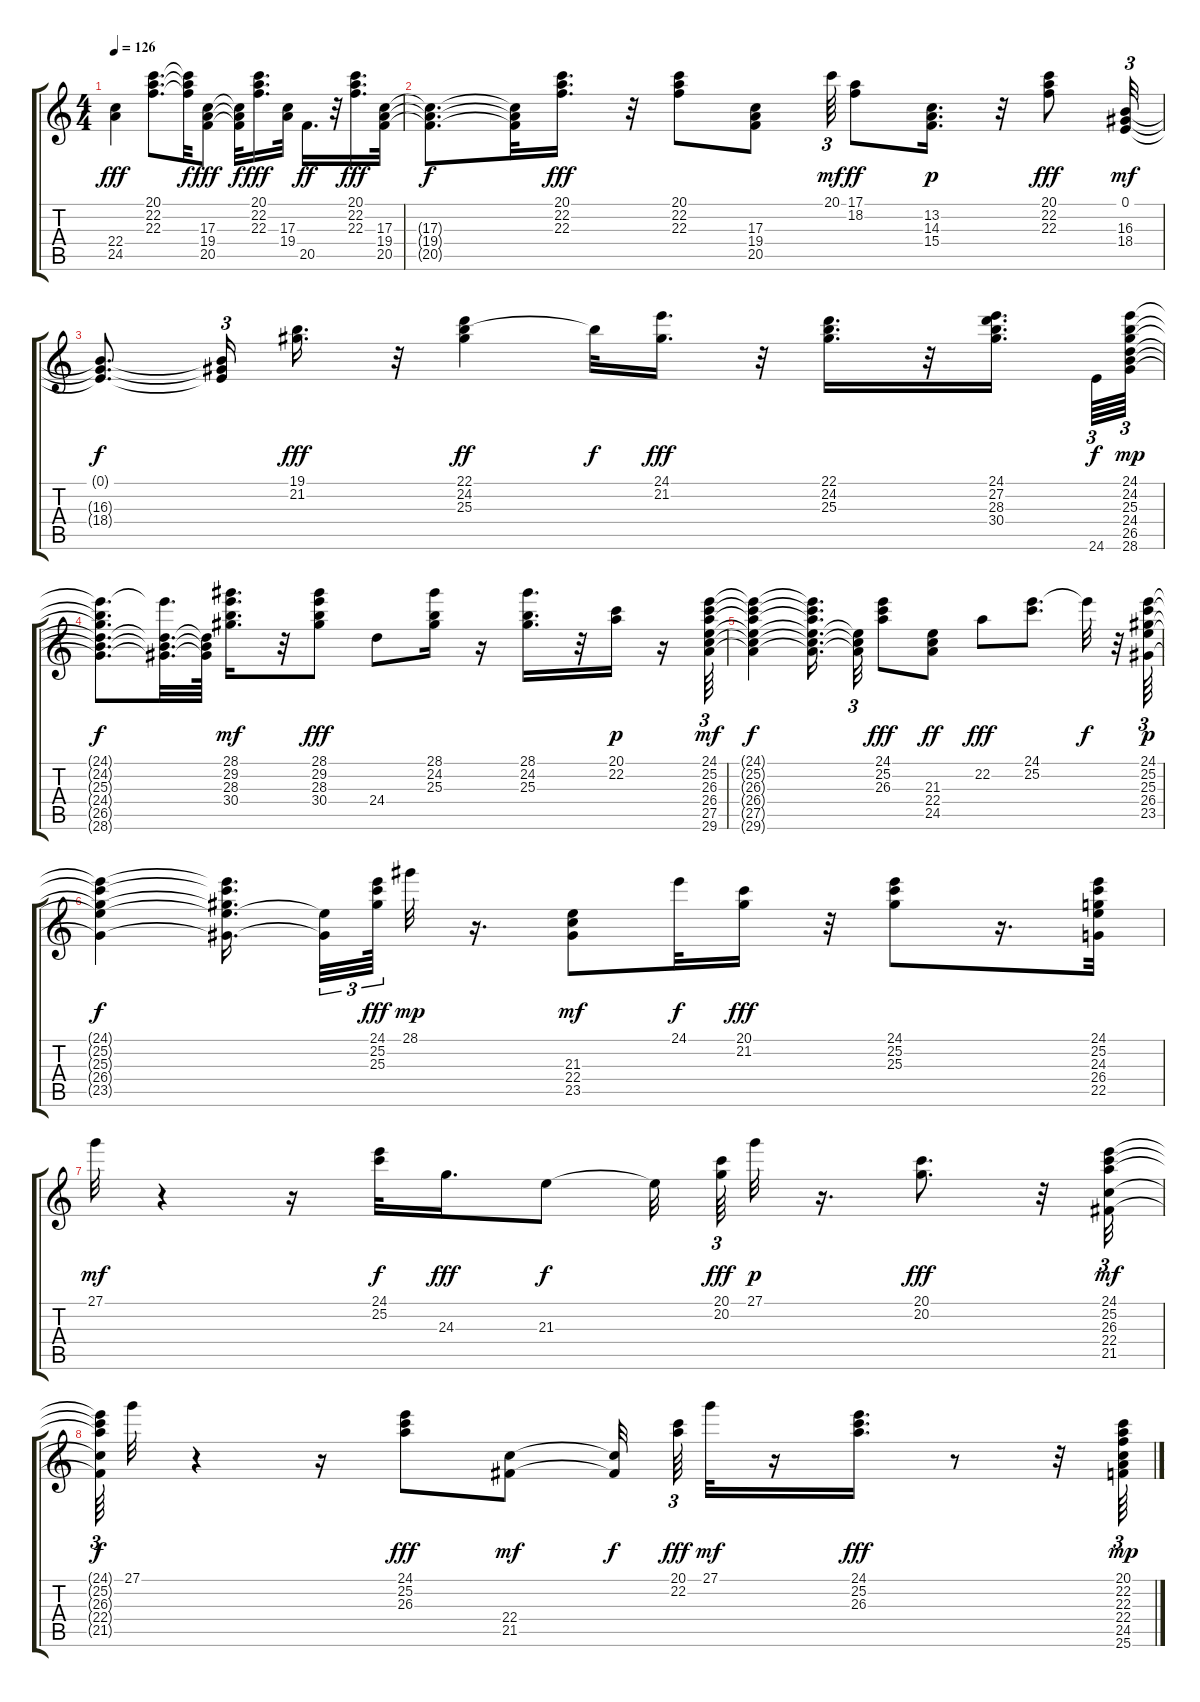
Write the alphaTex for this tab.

\track "" {instrument rockorgan}
\staff {score tabs}
\tuning (E4 B3 G3 D3 A2 E2) {hide}
\ts (4 4)
\tempo 126
\clef g2
\ks c
(22.4 24.5).4{dy fff} (20.1 22.2 22.3).8{d} (20.1{t} 22.2{t} 22.3{t}).32{dy f} (17.3 19.4 20.5).8{dy fff} (17.3{t} 19.4{t} 20.5{t}).32{dy f} (20.1 22.2 22.3).16{d dy fff} (17.3 19.4).32 20.5.16{d dy ff} r.32 (20.1 22.2 22.3).16{d dy fff} (17.3 19.4 20.5).32 |
(17.3{t} 19.4{t} 20.5{t}).8{d dy f} (17.3{t} 19.4{t} 20.5{t}).32 (20.1 22.2 22.3).16{d dy fff} r.32 (20.1 22.2 22.3).8 (17.3 19.4 20.5).8 20.1.64{tu (3 2) dy mf} (17.1 18.2).8{dy ff} (13.2 14.3 15.4).16{d dy p} r.32 (20.1 22.2 22.3).8{dy fff} (0.1 16.3 18.4).32{tu (3 2) dy mf} |
(0.1{t} 16.3{t} 18.4{t}).8{d dy f} (0.1{t} 16.3{t} 18.4{t}).16{tu (3 2)} (19.1 21.2).16{d dy fff} r.32 (22.1 24.2 25.3).4{dy ff} 24.2{t}.32{dy f} (24.1 21.2).16{d dy fff} r.32 (22.1 24.2 25.3).16{d} r.32 (24.1 27.2 28.3 30.4).16{d} 24.6.64{tu (3 2) dy f} (24.1 24.2 25.3 24.4 26.5 28.6).64{tu (3 2) dy mp} |
(24.1{t} 24.2{t} 25.3{t} 24.4{t} 26.5{t} 28.6{t}).8{d dy f} (24.1{t} 24.4{t} 26.5{t} 28.6{t}).32{d} (24.4{t} 26.5{t} 28.6{t}).64 (28.1 29.2 28.3 30.4).16{d dy mf} r.32 (28.1 29.2 28.3 30.4).8{dy fff} 24.4.8 (28.1 24.2 25.3).16 r.16 (28.1 24.2 25.3).16{d} r.32 (20.1 22.2).16{dy p} r.16 (24.1 25.2 26.3 26.4 27.5 29.6).64{tu (3 2) dy mf} |
(24.1{t} 25.2{t} 26.3{t} 26.4{t} 27.5{t} 29.6{t}).4{dy f} (24.1{t} 25.2{t} 26.3{t} 26.4{t} 27.5{t} 29.6{t}).16{d} (26.4{t} 27.5{t} 29.6{t}).32{tu (3 2)} (24.1 25.2 26.3).8{dy fff} (21.3 22.4 24.5).8{dy ff} 22.2.8{dy fff} (24.1 25.2).8{d} 24.1{t}.32{dy f} r.32 (24.1 25.2 25.3 26.4 23.5).64{tu (3 2) dy p} |
(24.1{t} 25.2{t} 25.3{t} 26.4{t} 23.5{t}).4{dy f} (24.1{t} 25.2{t} 25.3{t} 26.4{t} 23.5{t}).16{d} (26.4{t} 23.5{t}).32{tu (3 2)} (24.1 25.2 25.3).64{tu (3 2) dy fff} 28.1.32{dy mp} r.16{d} (21.3 22.4 23.5).8{dy mf} 24.1.32{dy f} (20.1 21.2).16{dy fff} r.32 (24.1 25.2 25.3).8 r.16{d} (24.1 25.2 24.3 26.4 22.5).32 |
27.1.32{dy mf} r.4 r.16 (24.1 25.2).32{dy f} 24.3.16{d dy fff} 21.3.8{dy f} 21.3{t}.32 (20.1 20.2).64{tu (3 2) dy fff} 27.1.32{dy p} r.16{d} (20.1 20.2).8{d dy fff} r.32 (24.1 25.2 26.3 22.4 21.5).32{tu (3 2) dy mf} |
(24.1{t} 25.2{t} 26.3{t} 22.4{t} 21.5{t}).64{tu (3 2) dy f} 27.1.32 r.4 r.16 (24.1 25.2 26.3).8{dy fff} (22.4 21.5).8{dy mf} (22.4{t} 21.5{t}).32{dy f} (20.1 22.2).64{tu (3 2) dy fff} 27.1.32{dy mf} r.16 (24.1 25.2 26.3).16{d dy fff} r.8 r.32 (20.1 22.2 22.3 22.4 24.5 25.6).64{tu (3 2) dy mp}
